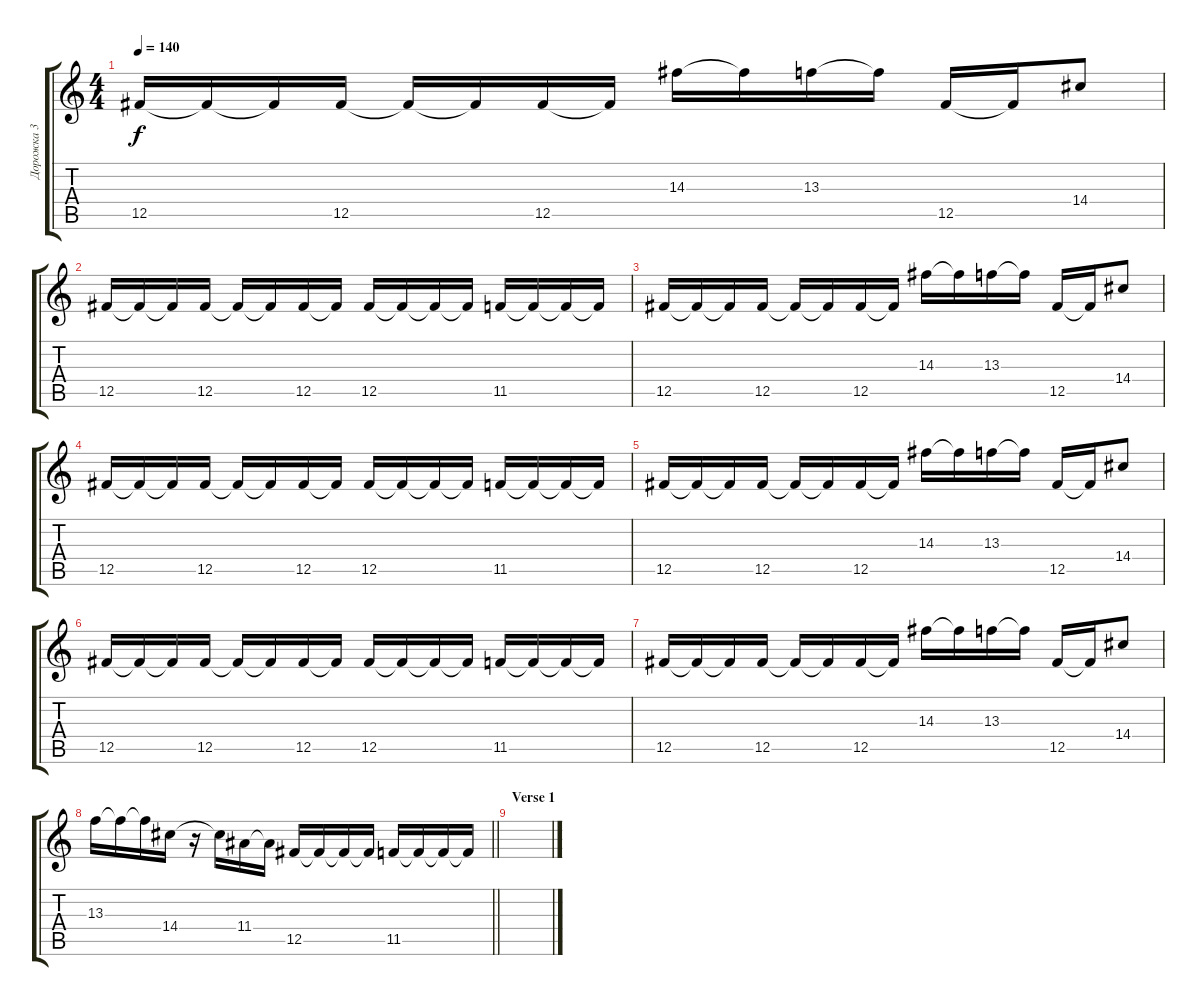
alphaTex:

\track ("Дорожка 3" "Дорожка 3") {instrument distortionguitar}
\staff {score tabs}
\tuning (Db4 Ab3 E3 B2 Gb2 B1) {hide}
\ts (4 4)
\tempo 140
\clef g2
\ks c
12.5.16{dy f} 12.5{t}.16 12.5{t}.16 12.5.16 12.5{t}.16 12.5{t}.16 12.5.16 12.5{t}.16 14.3.16 14.3{t}.16 13.3.16 13.3{t}.16 12.5.16 12.5{t}.16 14.4.8 |
12.5.16 12.5{t}.16 12.5{t}.16 12.5.16 12.5{t}.16 12.5{t}.16 12.5.16 12.5{t}.16 12.5.16 12.5{t}.16 12.5{t}.16 12.5{t}.16 11.5.16 11.5{t}.16 11.5{t}.16 11.5{t}.16 |
12.5.16 12.5{t}.16 12.5{t}.16 12.5.16 12.5{t}.16 12.5{t}.16 12.5.16 12.5{t}.16 14.3.16 14.3{t}.16 13.3.16 13.3{t}.16 12.5.16 12.5{t}.16 14.4.8 |
12.5.16 12.5{t}.16 12.5{t}.16 12.5.16 12.5{t}.16 12.5{t}.16 12.5.16 12.5{t}.16 12.5.16 12.5{t}.16 12.5{t}.16 12.5{t}.16 11.5.16 11.5{t}.16 11.5{t}.16 11.5{t}.16 |
12.5.16 12.5{t}.16 12.5{t}.16 12.5.16 12.5{t}.16 12.5{t}.16 12.5.16 12.5{t}.16 14.3.16 14.3{t}.16 13.3.16 13.3{t}.16 12.5.16 12.5{t}.16 14.4.8 |
12.5.16 12.5{t}.16 12.5{t}.16 12.5.16 12.5{t}.16 12.5{t}.16 12.5.16 12.5{t}.16 12.5.16 12.5{t}.16 12.5{t}.16 12.5{t}.16 11.5.16 11.5{t}.16 11.5{t}.16 11.5{t}.16 |
12.5.16 12.5{t}.16 12.5{t}.16 12.5.16 12.5{t}.16 12.5{t}.16 12.5.16 12.5{t}.16 14.3.16 14.3{t}.16 13.3.16 13.3{t}.16 12.5.16 12.5{t}.16 14.4.8 |
\barLineRight lightlight
13.3.16 13.3{t}.16 13.3{t}.16 14.4.16 r.16 14.4{t}.16 11.4.16 11.4{t}.16 12.5.16 12.5{t}.16 12.5{t}.16 12.5{t}.16 11.5.16 11.5{t}.16 11.5{t}.16 11.5{t}.16 |
\section ("" "Verse 1")
